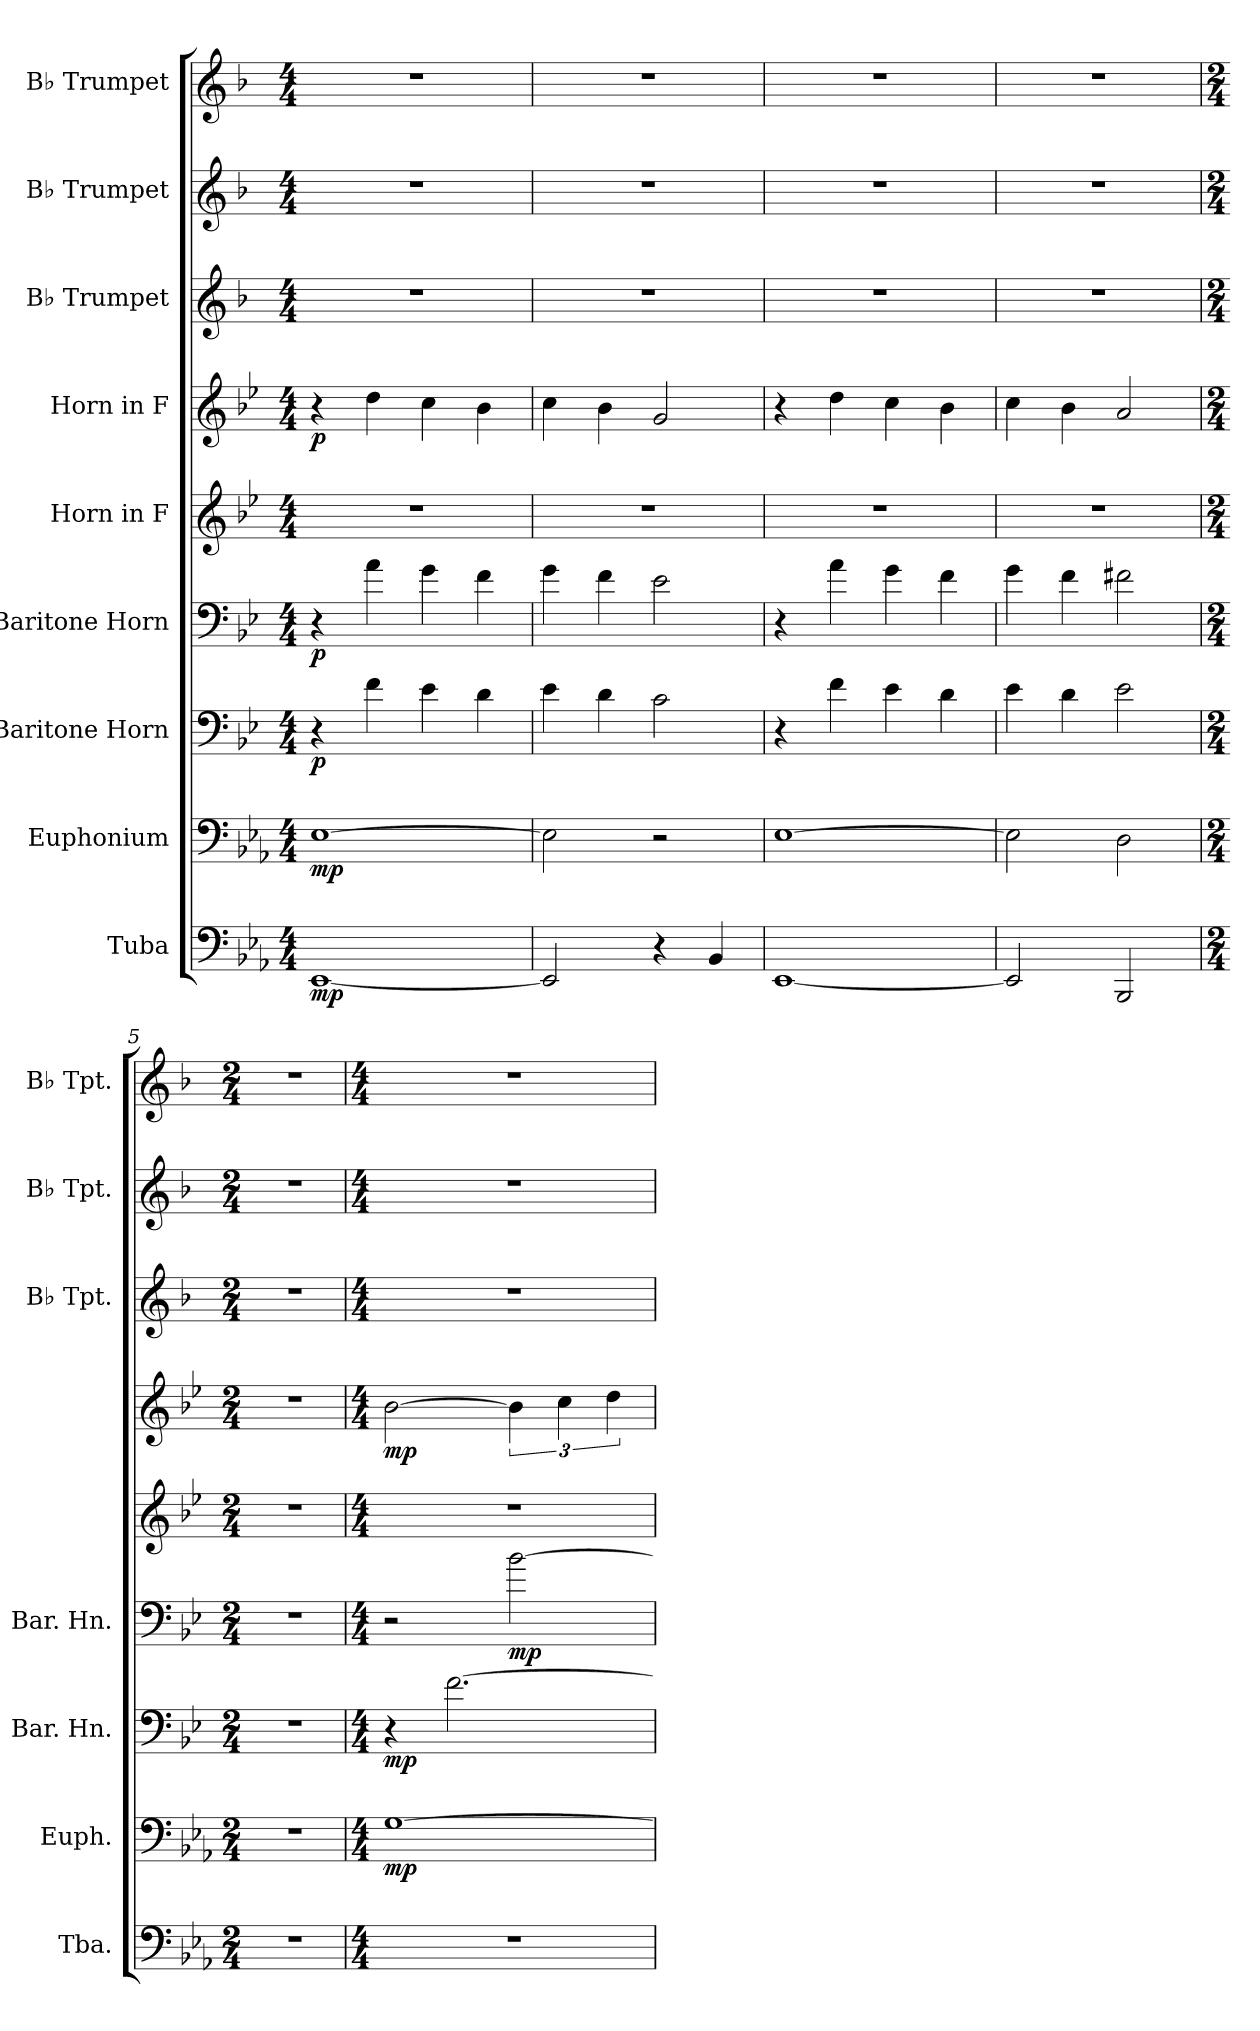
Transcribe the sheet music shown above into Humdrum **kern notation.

**kern	**dynam	**kern	**dynam	**kern	**dynam	**kern	**dynam	**kern	**kern	**dynam	**kern	**kern	**kern
*part9	*part9	*part8	*part8	*part7	*part7	*part6	*part6	*part5	*part4	*part4	*part3	*part2	*part1
*staff9	*staff9	*staff8	*staff8	*staff7	*staff7	*staff6	*staff6	*staff5	*staff4	*staff4	*staff3	*staff2	*staff1
*I"Tuba	*	*I"Euphonium	*	*I"Baritone Horn	*	*I"Baritone Horn	*	*I"Horn in F	*I"Horn in F	*	*I"B♭ Trumpet	*I"B♭ Trumpet	*I"B♭ Trumpet
*I'Tba.	*	*I'Euph.	*	*I'Bar. Hn.	*	*I'Bar. Hn.	*	*	*	*	*I'B♭ Tpt.	*I'B♭ Tpt.	*I'B♭ Tpt.
*clefF4	*	*clefF4	*	*clefF4	*	*clefF4	*	*clefG2	*clefG2	*	*clefG2	*clefG2	*clefG2
*	*	*	*	*ITrd4c7	*	*ITrd4c7	*	*ITrd4c7	*ITrd4c7	*	*ITrd1c2	*ITrd1c2	*ITrd1c2
*k[b-e-a-]	*	*k[b-e-a-]	*	*k[b-e-a-]	*	*k[b-e-a-]	*	*k[b-e-a-]	*k[b-e-a-]	*	*k[b-e-a-]	*k[b-e-a-]	*k[b-e-a-]
*M4/4	*	*M4/4	*	*M4/4	*	*M4/4	*	*M4/4	*M4/4	*	*M4/4	*M4/4	*M4/4
*MM90	*	*MM90	*	*MM90	*	*MM90	*	*MM90	*MM90	*	*MM90	*MM90	*MM90
=1	=1	=1	=1	=1	=1	=1	=1	=1	=1	=1	=1	=1	=1
!	!LO:DY:b	!	!LO:DY:b	!	!LO:DY:b	!	!LO:DY:b	!	!	!LO:DY:b	!	!	!
[1EE-	mp	[1E-	mp	4r	p	4r	p	1r	4r	p	1r	1r	1r
.	.	.	.	4B-\	.	4d\	.	.	4g\	.	.	.	.
.	.	.	.	4A-\	.	4c\	.	.	4f\	.	.	.	.
.	.	.	.	4G\	.	4B-\	.	.	4e-\	.	.	.	.
=2	=2	=2	=2	=2	=2	=2	=2	=2	=2	=2	=2	=2	=2
2EE-/]	.	2E-\]	.	4A-\	.	4c\	.	1r	4f\	.	1r	1r	1r
.	.	.	.	4G\	.	4B-\	.	.	4e-\	.	.	.	.
4r	.	2r	.	2F\	.	2A-\	.	.	2c/	.	.	.	.
4BB-/	.	.	.	.	.	.	.	.	.	.	.	.	.
=3	=3	=3	=3	=3	=3	=3	=3	=3	=3	=3	=3	=3	=3
*	*	*	*	*	*	*	*	*	*	*	*	*	*^
[1EE-	.	[1E-	.	4r	.	4r	.	1r	4r	.	1r	1r	1r	2.ryy
.	.	.	.	4B-\	.	4d\	.	.	4g\	.	.	.	.	.
.	.	.	.	4A-\	.	4c\	.	.	4f\	.	.	.	.	.
*	*	*	*	*	*	*	*	*	*	*	*	*	*MM80	*
.	.	.	.	4G\	.	4B-\	.	.	4e-\	.	.	.	.	4ryy
=4	=4	=4	=4	=4	=4	=4	=4	=4	=4	=4	=4	=4	=4	=4
*	*	*	*	*	*	*	*	*	*	*	*	*	*MM70	*
2EE-/]	.	2E-\]	.	4A-\	.	4c\	.	1r	4f\	.	1r	1r	1r	2ryy
.	.	.	.	4G\	.	4B-\	.	.	4e-\	.	.	.	.	.
*	*	*	*	*	*	*	*	*	*	*	*	*	*MM55	*
2BBB-/	.	2D\	.	2A-\	.	2Bn\	.	.	2d/	.	.	.	.	2ryy
*	*	*	*	*	*	*	*	*	*	*	*	*	*v	*v
=5	=5	=5	=5	=5	=5	=5	=5	=5	=5	=5	=5	=5	=5
*M2/4	*	*M2/4	*	*M2/4	*	*M2/4	*	*M2/4	*M2/4	*	*M2/4	*M2/4	*M2/4
*	*	*	*	*	*	*	*	*	*	*	*	*	*MM100
2r	.	2r	.	2r	.	2r	.	2r	2r	.	2r	2r	2r
=6	=6	=6	=6	=6	=6	=6	=6	=6	=6	=6	=6	=6	=6
*M4/4	*	*M4/4	*	*M4/4	*	*M4/4	*	*M4/4	*M4/4	*	*M4/4	*M4/4	*M4/4
!	!	!	!LO:DY:b	!	!LO:DY:b	!	!	!	!	!LO:DY:b	!	!	!
1r	.	[1G	mp	4r	mp	2r	.	1r	[2e-\	mp	1r	1r	1r
.	.	.	.	[2.B-\	.	.	.	.	.	.	.	.	.
!	!	!	!	!	!	!	!LO:DY:b	!	!	!	!	!	!
.	.	.	.	.	.	[2e-\	mp	.	6e-\]	.	.	.	.
.	.	.	.	.	.	.	.	.	6f\	.	.	.	.
.	.	.	.	.	.	.	.	.	6g\	.	.	.	.
=	=	=	=	=	=	=	=	=	=	=	=	=	=
*-	*-	*-	*-	*-	*-	*-	*-	*-	*-	*-	*-	*-	*-
